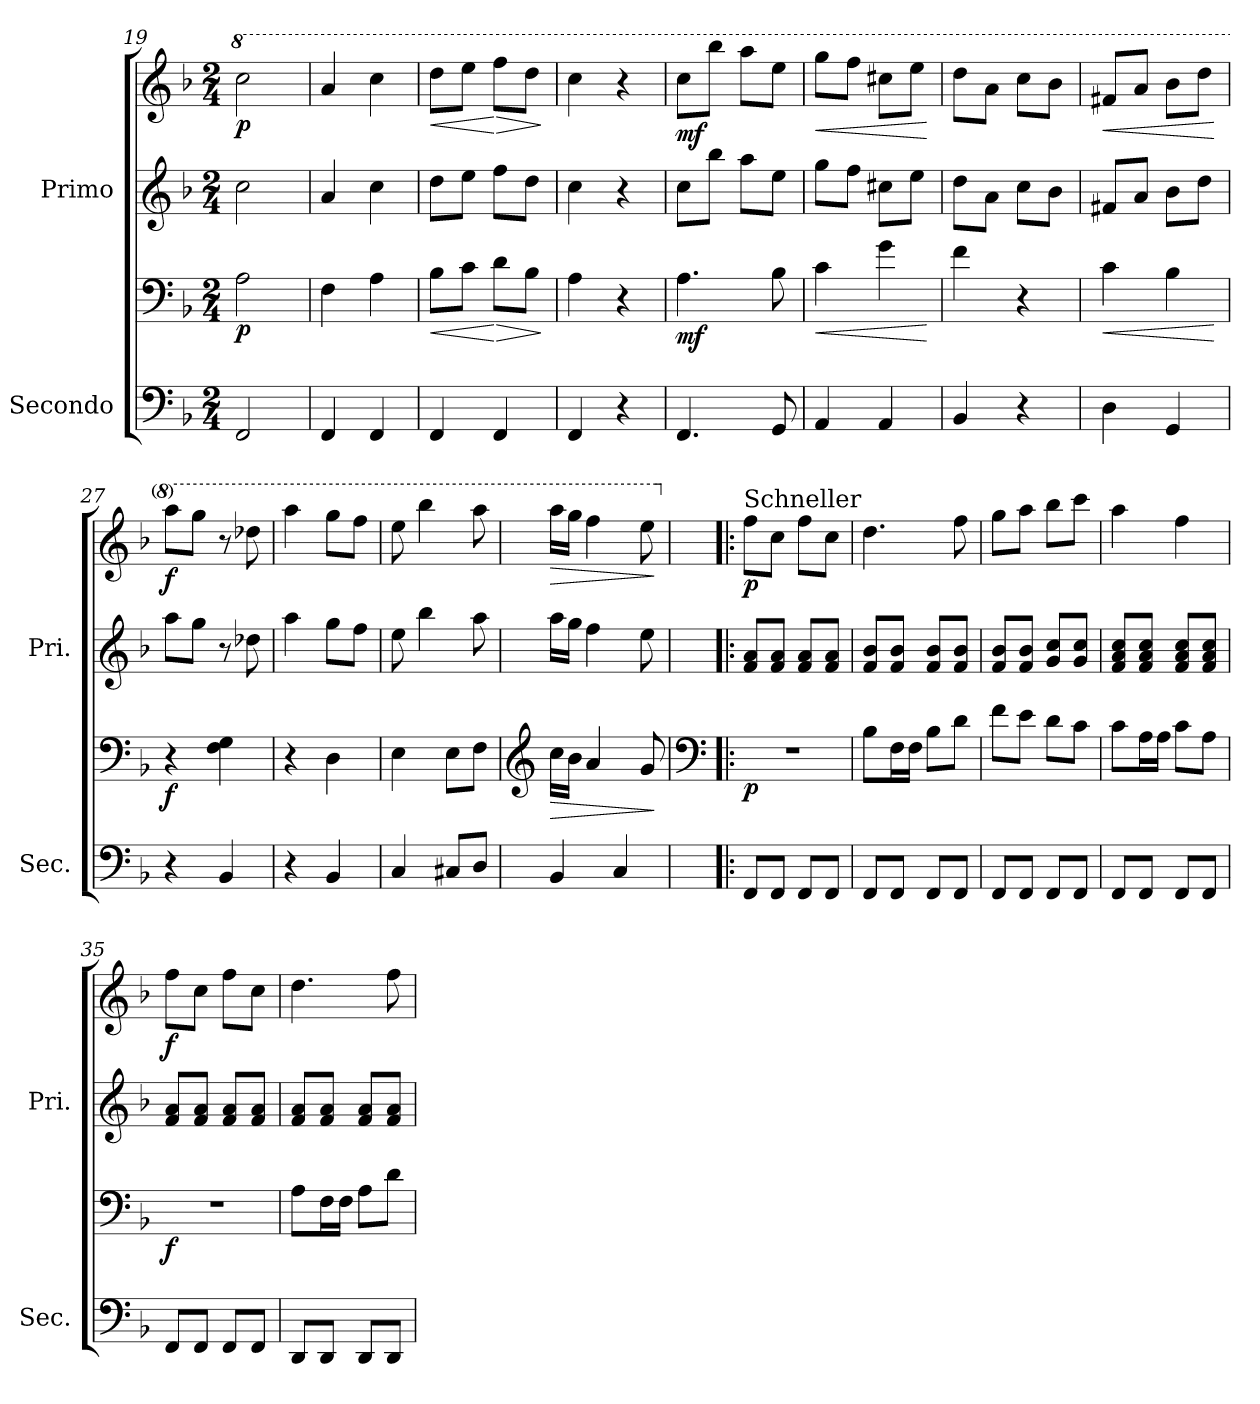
**kern	**kern	**dynam	**kern	**kern	**dynam
*part2	*part2	*part2	*part1	*part1	*part1
*staff4	*staff3	*staff3/4	*staff2	*staff1	*staff1/2
*I"Secondo	*	*	*I"Primo	*	*
*I'Sec.	*	*	*I'Pri.	*	*
*clefF4	*clefF4	*	*clefG2	*clefG2	*
*k[b-]	*k[b-]	*	*k[b-]	*k[b-]	*
*M2/4	*M2/4	*	*M2/4	*M2/4	*
*	*	*	*	*8va	*
=19	=19	=19	=19	=19	=19
!	!	!LO:DY:b	!	!	!LO:DY:b
2FF/	2A\	p	2cc\	2ccc\	p
=20	=20	=20	=20	=20	=20
4FF/	4F\	.	4a/	4aa/	.
4FF/	4A\	.	4cc\	4ccc\	.
=21	=21	=21	=21	=21	=21
!	!	!LO:HP:b	!	!	!LO:HP:b
4FF/	8B-\L	<	8dd\L	8ddd\L	<
.	8c\J	.	8ee\J	8eee\J	.
!	!	!LO:HP:n=1:b	!	!	!LO:HP:n=1:b
4FF/	8d\L	[ >	8ff\L	8fff\L	[ >
.	8B-\J	.	8dd\J	8ddd\J	.
.	.	]	.	.	]
=22	=22	=22	=22	=22	=22
4FF/	4A\	.	4cc\	4ccc\	.
4r	4r	.	4r	4r	.
!!LO:PB:g=z
=23	=23	=23	=23	=23	=23
!	!	!LO:DY:b	!	!	!LO:DY:b
4.FF/	4.A\	mf	8cc\L	8ccc\L	mf
.	.	.	8bb-\J	8bbb-\J	.
.	.	.	8aa\L	8aaa\L	.
8GG/	8B-\	.	8ee\J	8eee\J	.
=24	=24	=24	=24	=24	=24
!	!	!LO:HP:b	!	!	!LO:HP:b
4AA/	4c\	<	8gg\L	8ggg\L	<
.	.	.	8ff\J	8fff\J	.
4AA/	4g\	.	8cc#X\L	8ccc#X\L	.
.	.	.	8ee\J	8eee\J	.
.	.	[	.	.	[
=25	=25	=25	=25	=25	=25
4BB-/	4f\	.	8dd\L	8ddd\L	.
.	.	.	8a\J	8aa\J	.
4r	4r	.	8cc\L	8ccc\L	.
.	.	.	8b-\J	8bb-\J	.
=26	=26	=26	=26	=26	=26
!	!	!LO:HP:b	!	!	!LO:HP:b
4D\	4c\	<	8f#X/L	8ff#X/L	<
.	.	.	8a/J	8aa/J	.
4GG/	4B-\	.	8b-\L	8bb-\L	.
.	.	.	8dd\J	8ddd\J	.
.	.	[	.	.	[
=27	=27	=27	=27	=27	=27
!	!	!LO:DY:b	!	!	!LO:DY:b
4r	4r	f	8aa\L	8aaa\L	f
.	.	.	8gg\J	8ggg\J	.
4BB-/	4F\ 4G\	.	8r	8r	.
.	.	.	8dd-X\	8ddd-X\	.
=28	=28	=28	=28	=28	=28
4r	4r	.	4aa\	4aaa\	.
4BB-/	4D\	.	8gg\L	8ggg\L	.
.	.	.	8ff\J	8fff\J	.
=29	=29	=29	=29	=29	=29
4C/	4E\	.	8ee\	8eee\	.
.	.	.	4bb-\	4bbb-\	.
8C#X/L	8E\L	.	.	.	.
8D/J	8F\J	.	8aa\	8aaa\	.
!!LO:LB:g=z
=30	=30	=30	=30	=30	=30
*	*clefG2	*	*	*	*
!	!	!LO:HP:b	!	!	!LO:HP:b
4BB-/	16cc\LL	>	16aa\LL	16aaa\LL	>
.	16b-\JJ	.	16gg\JJ	16ggg\JJ	.
.	4a/	.	4ff\	4fff\	.
4C/	.	.	.	.	.
.	8g/	.	8ee\	8eee\	.
.	.	]	.	.	]
=31!|:	=31!|:	=31!|:	=31!|:	=31!|:	=31!|:
*	*clefF4	*	*	*	*
*	*	*	*	*X8va	*
*	*	*	*	*MM110	*
!	!	!	!	!LO:TX:a:t=Schneller	!
!	!	!LO:DY:b	!	!	!LO:DY:b
8FF/L	2r	p	8f/ 8a/L	8ff\L	p
8FF/J	.	.	8f/ 8a/J	8cc\J	.
8FF/L	.	.	8f/ 8a/L	8ff\L	.
8FF/J	.	.	8f/ 8a/J	8cc\J	.
=32	=32	=32	=32	=32	=32
8FF/L	8B-\L	.	8f/ 8b-/L	4.dd\	.
8FF/J	16F\L	.	8f/ 8b-/J	.	.
.	16F\JJ	.	.	.	.
8FF/L	8B-\L	.	8f/ 8b-/L	.	.
8FF/J	8d\J	.	8f/ 8b-/J	8ff\	.
=33	=33	=33	=33	=33	=33
8FF/L	8f\L	.	8f/ 8b-/L	8gg\L	.
8FF/J	8e\J	.	8f/ 8b-/J	8aa\J	.
8FF/L	8d\L	.	8g/ 8cc/L	8bb-\L	.
8FF/J	8c\J	.	8g/ 8cc/J	8ccc\J	.
=34	=34	=34	=34	=34	=34
8FF/L	8c\L	.	8f/ 8a/ 8cc/L	4aa\	.
8FF/J	16A\L	.	8f/ 8a/ 8cc/J	.	.
.	16A\JJ	.	.	.	.
8FF/L	8c\L	.	8f/ 8a/ 8cc/L	4ff\	.
8FF/J	8A\J	.	8f/ 8a/ 8cc/J	.	.
=35	=35	=35	=35	=35	=35
!	!	!LO:DY:b	!	!	!LO:DY:b
8FF/L	2r	f	8f/ 8a/L	8ff\L	f
8FF/J	.	.	8f/ 8a/J	8cc\J	.
8FF/L	.	.	8f/ 8a/L	8ff\L	.
8FF/J	.	.	8f/ 8a/J	8cc\J	.
=36	=36	=36	=36	=36	=36
8DD/L	8A\L	.	8f/ 8a/L	4.dd\	.
8DD/J	16F\L	.	8f/ 8a/J	.	.
.	16F\JJ	.	.	.	.
8DD/L	8A\L	.	8f/ 8a/L	.	.
8DD/J	8d\J	.	8f/ 8a/J	8ff\	.
=	=	=	=	=	=
*-	*-	*-	*-	*-	*-
